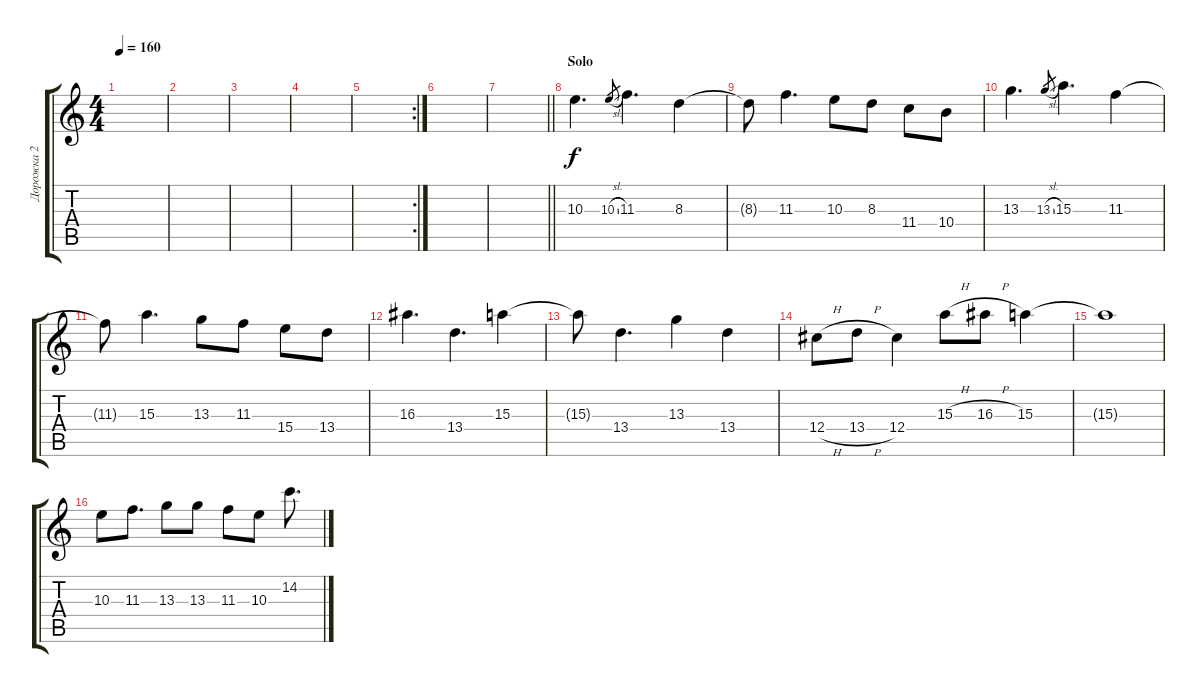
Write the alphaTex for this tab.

\track ("Дорожка 2" "Дорожка 2") {instrument overdrivenguitar}
\staff {score tabs}
\tuning (Eb4 Bb3 Gb3 Db3 Ab2 Eb2) {hide}
\ts (4 4)
\tempo 160
\clef g2
\ks c
|
|
|
|
\rc 2
|
|
\barLineRight lightlight
|
\section ("" "Solo")
10.3.4{d} 10.3{sl}.8{gr} 11.3.4{d} 8.3.4 |
8.3{t}.8 11.3.4{d} 10.3.8 8.3.8 11.4.8 10.4.8 |
13.3.4{d} 13.3{sl}.8{gr} 15.3.4{d} 11.3.4 |
11.3{t}.8 15.3.4{d} 13.3.8 11.3.8 15.4.8 13.4.8 |
16.3.4{d} 13.4.4{d} 15.3.4 |
15.3{t}.8 13.4.4{d} 13.3.4 13.4.4 |
12.4{h}.8 13.4{h}.8 12.4.4 15.3{h}.8 16.3{h}.8 15.3.4 |
15.3{t}.1 |
10.3.8 11.3.8{d} 13.3.8 13.3.8 11.3.8 10.3.8 14.2.8{d}
